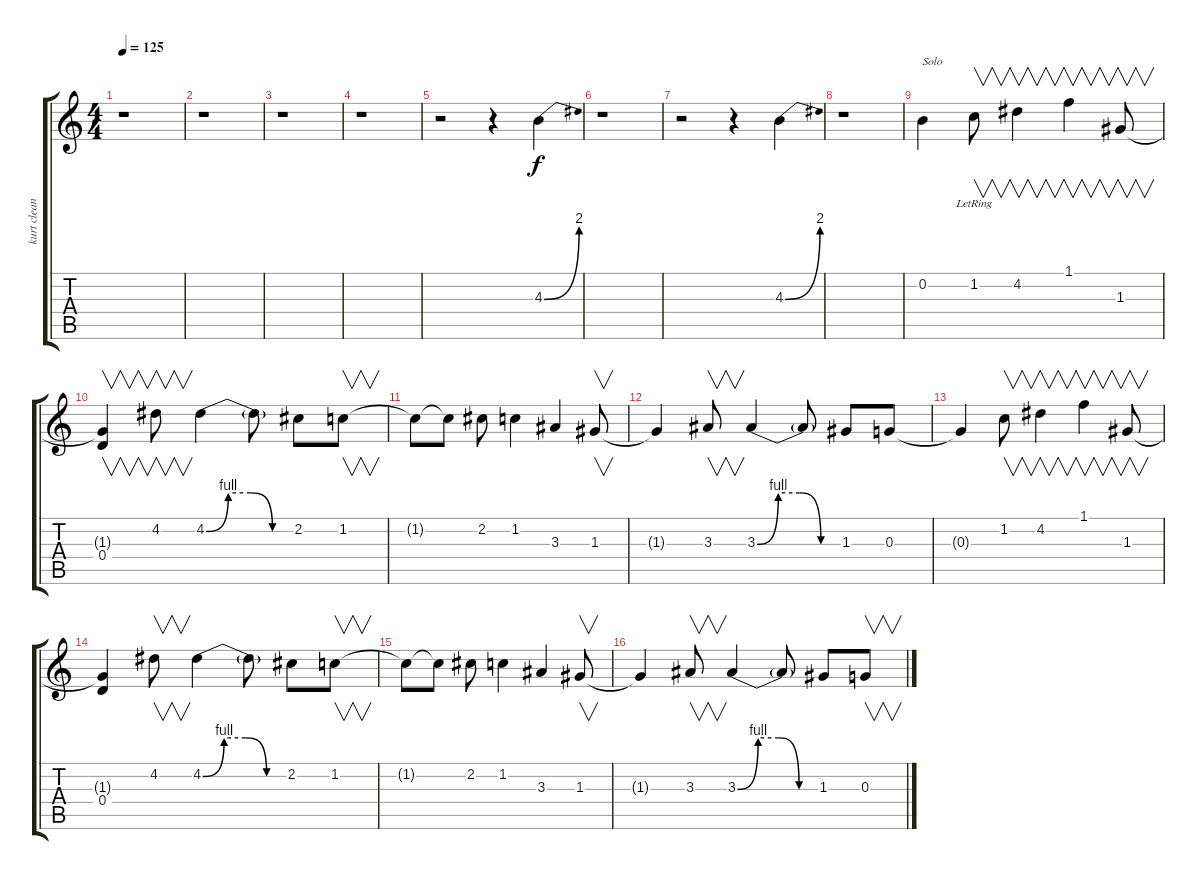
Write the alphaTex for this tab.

\track ("kurt clean" "kurt clean") {instrument electricguitarclean}
\staff {score tabs}
\tuning (E4 B3 G3 D3 A2 E2) {hide}
\ts (4 4)
\tempo 125
\clef g2
\ks c
r.1{dy f} |
r.1 |
r.1 |
r.1 |
r.2 r.4 4.3{be (bend 0 0 60 8)}.4 |
r.1 |
r.2 r.4 4.3{be (bend 0 0 60 8)}.4 |
r.1{volume 8} |
0.2.4{txt "Solo" volume 16} 1.2{lr}.8{v balance 16} 4.2.4{v} 1.1.4{v} 1.3.8{v} |
(1.3{t} 0.4).4{v} 4.2.8{v balance 0} 4.2{be (custom 0 0 15 4 30 4 45 0 60 0)}.4 4.2{t}.8 2.2.8 1.2.8{v} |
1.2{t}.8 1.2{t}.8 2.2.8{balance 16} 1.2.4 3.3.4 1.3.8{v} |
1.3{t}.4 3.3.8{v balance 0} 3.3{be (custom 0 0 15 4 30 4 45 0 60 0)}.4 3.3{t}.8 1.3.8 0.3.8 |
0.3{t}.4 1.2.8{v balance 16} 4.2.4{v} 1.1.4{v} 1.3.8{v} |
(1.3{t} 0.4).4 4.2.8{v balance 0} 4.2{be (custom 0 0 15 4 30 4 45 0 60 0)}.4 4.2{t}.8 2.2.8 1.2.8{v} |
1.2{t}.8 1.2{t}.8 2.2.8{balance 16} 1.2.4 3.3.4 1.3.8{v} |
1.3{t}.4 3.3.8{v balance 0} 3.3{be (custom 0 0 15 4 30 4 45 0 60 0)}.4 3.3{t}.8 1.3.8 0.3.8{v}
